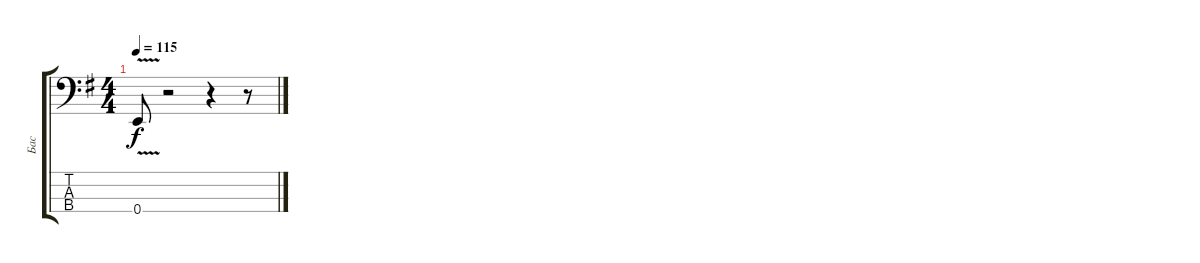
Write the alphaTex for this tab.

\track ("Бас" "Бас") {instrument electricbassfinger}
\staff {score tabs}
\tuning (G2 D2 A1 E1) {hide}
\ts (4 4)
\tempo 115
\clef f4
\ks g
0.4{v}.8{dy f} r.2 r.4 r.8
